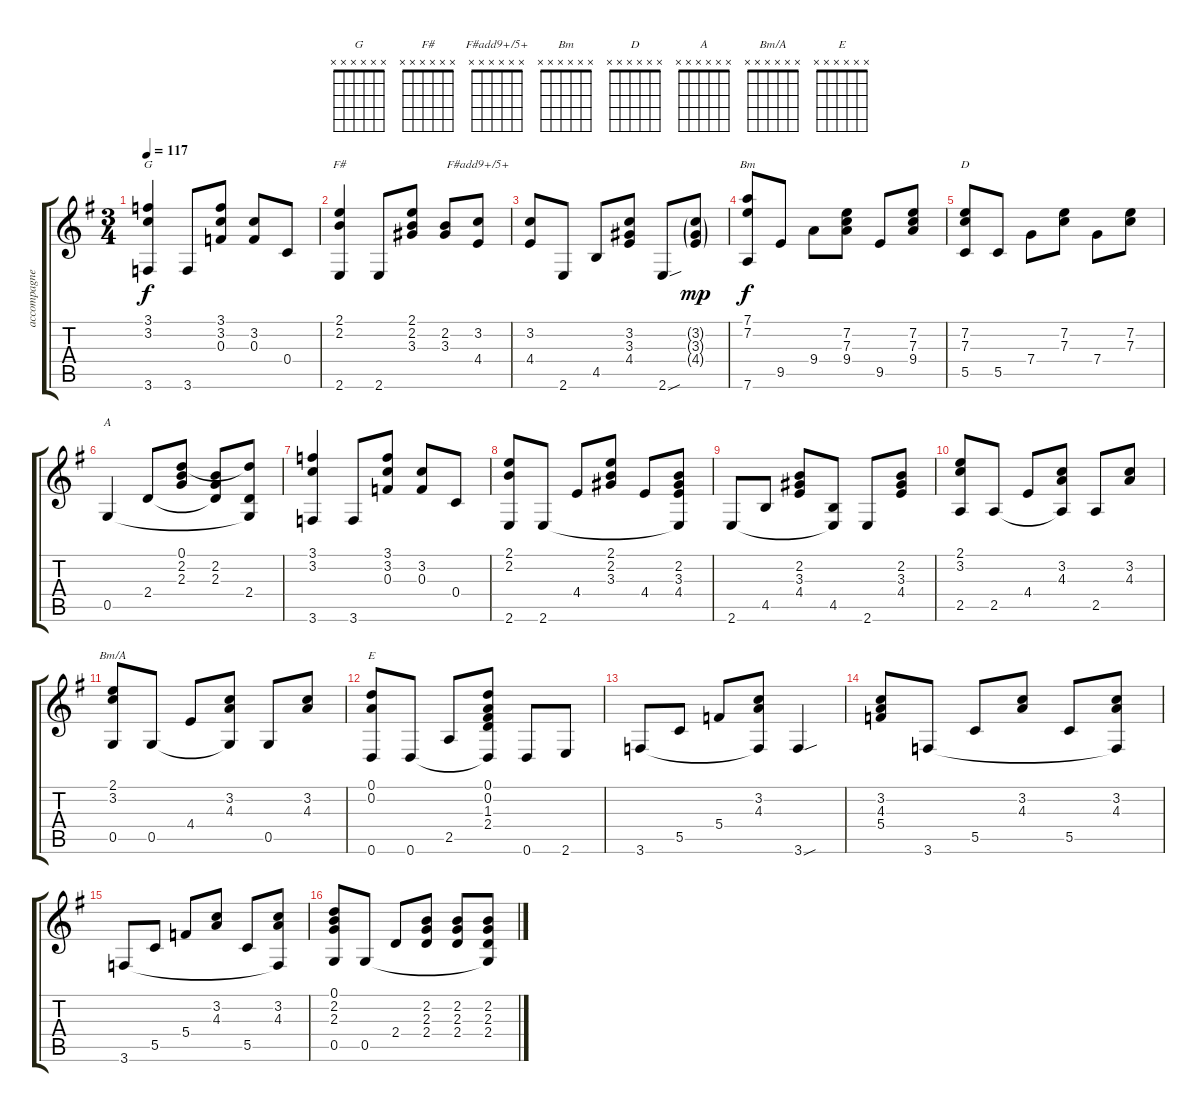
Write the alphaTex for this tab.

\track ("accompagnement" "accompagne") {instrument acousticguitarsteel}
\staff {score tabs}
\tuning (D4 A3 F3 C3 G2 D2) {hide}
\chord ("G" x x x x x x)
\chord ("F#" x x x x x x)
\chord ("F#add9+/5+" x x x x x x)
\chord ("Bm" x x x x x x)
\chord ("D" x x x x x x)
\chord ("A" x x x x x x)
\chord ("Bm/A" x x x x x x)
\chord ("E" x x x x x x)
\ts (3 4)
\tempo 117
\clef g2
\ks g
(3.1 3.2 3.6).4{ch "G" dy f} 3.6.8 (3.1 3.2 0.3).8 (3.2 0.3).8 0.4.8 |
(2.1 2.2 2.6).4{ch "F#"} 2.6.8 (2.1 2.2 3.3).8 (2.2 3.3).8 (3.2 4.4).8{ch "F#add9+/5+"} |
(3.2 4.4).8 2.6.8 4.5.8 (3.2 3.3 4.4).8 2.6{sou}.8 (3.2{g} 3.3{g} 4.4{g}).8{dy mp} |
(7.1 7.2 7.6).8{ch "Bm" dy f} 9.5.8 9.4.8 (7.2 7.3 9.4).8 9.5.8 (7.2 7.3 9.4).8 |
(7.2 7.3 5.5).8{ch "D"} 5.5.8 7.4.8 (7.2 7.3).8 7.4.8 (7.2 7.3).8 |
0.5.4{ch "A"} 2.4.8 (0.1 2.2 2.3).8 (2.2 2.3 2.4{t}).8 (0.1{t} 2.4 0.5{t}).8 |
(3.1 3.2 3.6).4 3.6.8 (3.1 3.2 0.3).8 (3.2 0.3).8 0.4.8 |
(2.1 2.2 2.6).8 2.6.8 4.4.8 (2.1 2.2 3.3).8 4.4.8 (2.2 3.3 4.4 2.6{t}).8 |
2.6.8 4.5.8 (2.2 3.3 4.4).8 (4.5 2.6{t}).8 2.6.8 (2.2 3.3 4.4).8 |
(2.1 3.2 2.5).8 2.5.8 4.4.8 (3.2 4.3 2.5{t}).8 2.5.8 (3.2 4.3).8 |
(2.1 3.2 0.5).8{ch "Bm/A"} 0.5.8 4.4.8 (3.2 4.3 0.5{t}).8 0.5.8 (3.2 4.3).8 |
(0.1 0.2 0.6).8{ch "E"} 0.6.8 2.5.8 (0.1 0.2 1.3 2.4 0.6{t}).8 0.6.8 2.6.8 |
3.6.8 5.5.8 5.4.8 (3.2 4.3 3.6{t}).8 3.6{sou}.4 |
(3.2 4.3 5.4).8 3.6.8 5.5.8 (3.2 4.3).8 5.5.8 (3.2 4.3 3.6{t}).8 |
3.6.8 5.5.8 5.4.8 (3.2 4.3).8 5.5.8 (3.2 4.3 3.6{t}).8 |
(0.1 2.2 2.3 0.5).8 0.5.8 2.4.8 (2.2 2.3 2.4).8 (2.2 2.3 2.4).8 (2.2 2.3 2.4 0.5{t}).8
